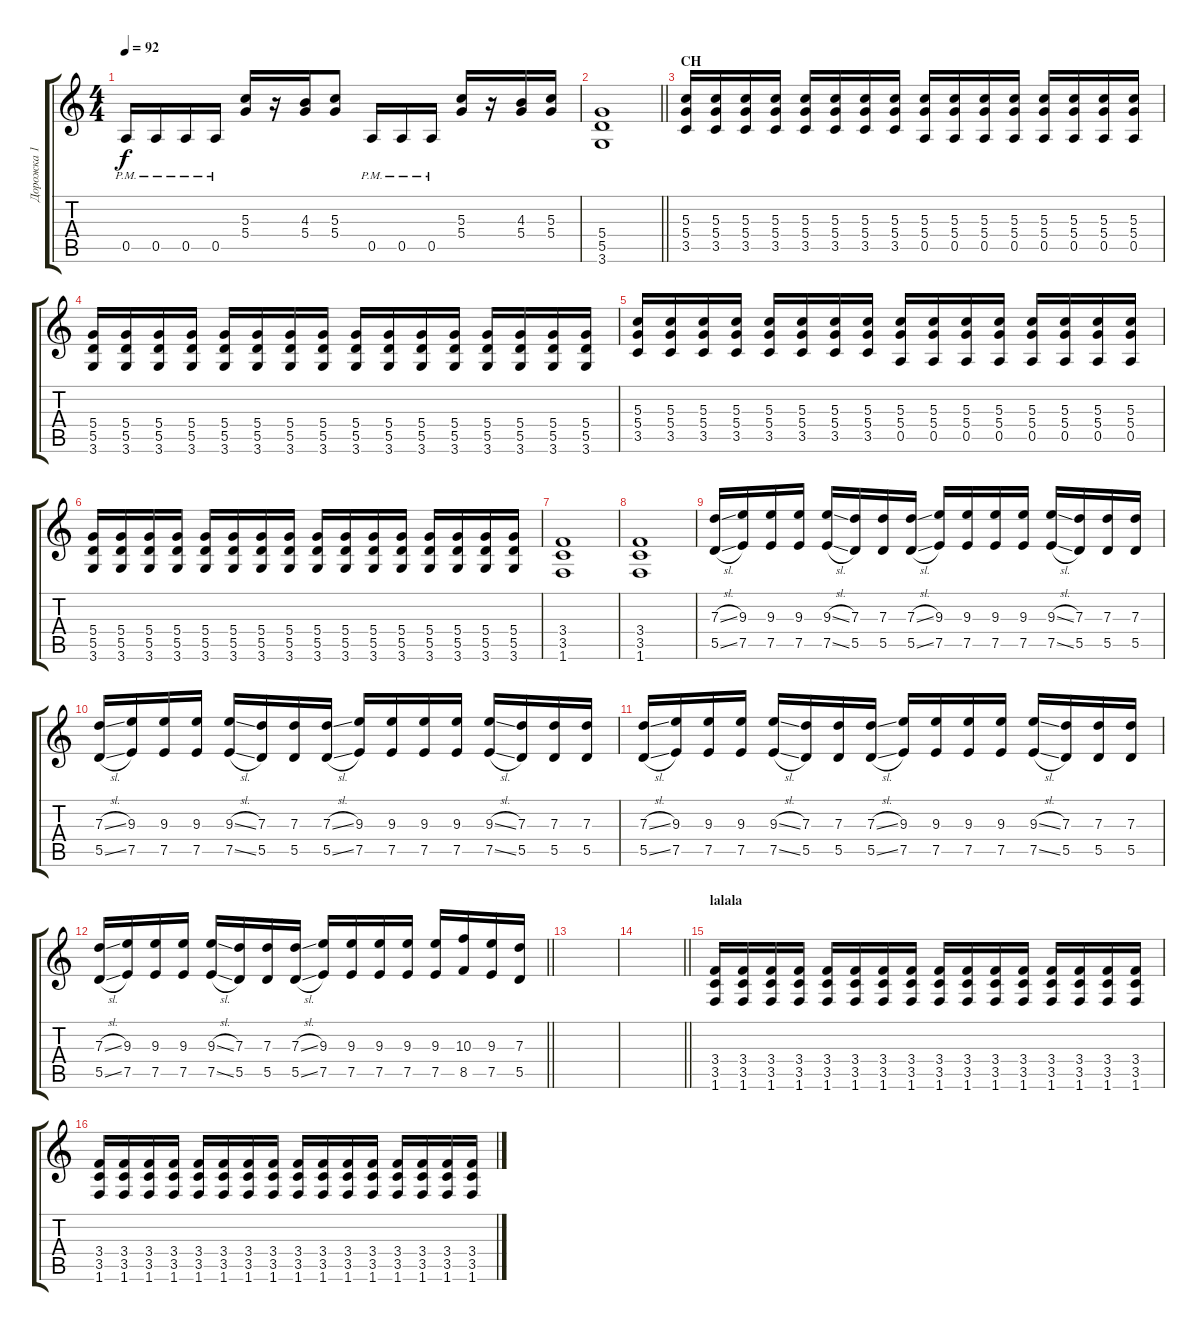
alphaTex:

\track ("Дорожка 1" "Дорожка 1") {instrument overdrivenguitar}
\staff {score tabs}
\tuning (E4 B3 G3 D3 A2 E2) {hide}
\ts (4 4)
\tempo 92
\clef g2
\ks c
0.5{pm}.16{dy f instrument overdrivenguitar} 0.5{pm}.16 0.5{pm}.16 0.5{pm}.16 (5.3 5.4).16 r.16 (4.3 5.4).16 (5.3 5.4).8 0.5{pm}.16 0.5{pm}.16 0.5{pm}.16 (5.3 5.4).16 r.16 (4.3 5.4).16 (5.3 5.4).16 |
\barLineRight lightlight
(5.4 5.5 3.6).1 |
\section ("" "CH")
(5.3 5.4 3.5).16 (5.3 5.4 3.5).16 (5.3 5.4 3.5).16 (5.3 5.4 3.5).16 (5.3 5.4 3.5).16 (5.3 5.4 3.5).16 (5.3 5.4 3.5).16 (5.3 5.4 3.5).16 (5.3 5.4 0.5).16 (5.3 5.4 0.5).16 (5.3 5.4 0.5).16 (5.3 5.4 0.5).16 (5.3 5.4 0.5).16 (5.3 5.4 0.5).16 (5.3 5.4 0.5).16 (5.3 5.4 0.5).16 |
(5.4 5.5 3.6).16 (5.4 5.5 3.6).16 (5.4 5.5 3.6).16 (5.4 5.5 3.6).16 (5.4 5.5 3.6).16 (5.4 5.5 3.6).16 (5.4 5.5 3.6).16 (5.4 5.5 3.6).16 (5.4 5.5 3.6).16 (5.4 5.5 3.6).16 (5.4 5.5 3.6).16 (5.4 5.5 3.6).16 (5.4 5.5 3.6).16 (5.4 5.5 3.6).16 (5.4 5.5 3.6).16 (5.4 5.5 3.6).16 |
(5.3 5.4 3.5).16 (5.3 5.4 3.5).16 (5.3 5.4 3.5).16 (5.3 5.4 3.5).16 (5.3 5.4 3.5).16 (5.3 5.4 3.5).16 (5.3 5.4 3.5).16 (5.3 5.4 3.5).16 (5.3 5.4 0.5).16 (5.3 5.4 0.5).16 (5.3 5.4 0.5).16 (5.3 5.4 0.5).16 (5.3 5.4 0.5).16 (5.3 5.4 0.5).16 (5.3 5.4 0.5).16 (5.3 5.4 0.5).16 |
(5.4 5.5 3.6).16 (5.4 5.5 3.6).16 (5.4 5.5 3.6).16 (5.4 5.5 3.6).16 (5.4 5.5 3.6).16 (5.4 5.5 3.6).16 (5.4 5.5 3.6).16 (5.4 5.5 3.6).16 (5.4 5.5 3.6).16 (5.4 5.5 3.6).16 (5.4 5.5 3.6).16 (5.4 5.5 3.6).16 (5.4 5.5 3.6).16 (5.4 5.5 3.6).16 (5.4 5.5 3.6).16 (5.4 5.5 3.6).16 |
(3.4 3.5 1.6).1 |
(3.4 3.5 1.6).1 |
(7.3{sl} 5.5{sl}).16 (9.3 7.5).16 (9.3 7.5).16 (9.3 7.5).16 (9.3{sl} 7.5{sl}).16 (7.3 5.5).16 (7.3 5.5).16 (7.3{sl} 5.5{sl}).16 (9.3 7.5).16 (9.3 7.5).16 (9.3 7.5).16 (9.3 7.5).16 (9.3{sl} 7.5{sl}).16 (7.3 5.5).16 (7.3 5.5).16 (7.3 5.5).16 |
(7.3{sl} 5.5{sl}).16 (9.3 7.5).16 (9.3 7.5).16 (9.3 7.5).16 (9.3{sl} 7.5{sl}).16 (7.3 5.5).16 (7.3 5.5).16 (7.3{sl} 5.5{sl}).16 (9.3 7.5).16 (9.3 7.5).16 (9.3 7.5).16 (9.3 7.5).16 (9.3{sl} 7.5{sl}).16 (7.3 5.5).16 (7.3 5.5).16 (7.3 5.5).16 |
(7.3{sl} 5.5{sl}).16 (9.3 7.5).16 (9.3 7.5).16 (9.3 7.5).16 (9.3{sl} 7.5{sl}).16 (7.3 5.5).16 (7.3 5.5).16 (7.3{sl} 5.5{sl}).16 (9.3 7.5).16 (9.3 7.5).16 (9.3 7.5).16 (9.3 7.5).16 (9.3{sl} 7.5{sl}).16 (7.3 5.5).16 (7.3 5.5).16 (7.3 5.5).16 |
\barLineRight lightlight
(7.3{sl} 5.5{sl}).16 (9.3 7.5).16 (9.3 7.5).16 (9.3 7.5).16 (9.3{sl} 7.5{sl}).16 (7.3 5.5).16 (7.3 5.5).16 (7.3{sl} 5.5{sl}).16 (9.3 7.5).16 (9.3 7.5).16 (9.3 7.5).16 (9.3 7.5).16 (9.3 7.5).16 (10.3 8.5).16 (9.3 7.5).16 (7.3 5.5).16 |
|
\barLineRight lightlight
|
\section ("" "lalala")
(3.4 3.5 1.6).16 (3.4 3.5 1.6).16 (3.4 3.5 1.6).16 (3.4 3.5 1.6).16 (3.4 3.5 1.6).16 (3.4 3.5 1.6).16 (3.4 3.5 1.6).16 (3.4 3.5 1.6).16 (3.4 3.5 1.6).16 (3.4 3.5 1.6).16 (3.4 3.5 1.6).16 (3.4 3.5 1.6).16 (3.4 3.5 1.6).16 (3.4 3.5 1.6).16 (3.4 3.5 1.6).16 (3.4 3.5 1.6).16 |
(3.4 3.5 1.6).16 (3.4 3.5 1.6).16 (3.4 3.5 1.6).16 (3.4 3.5 1.6).16 (3.4 3.5 1.6).16 (3.4 3.5 1.6).16 (3.4 3.5 1.6).16 (3.4 3.5 1.6).16 (3.4 3.5 1.6).16 (3.4 3.5 1.6).16 (3.4 3.5 1.6).16 (3.4 3.5 1.6).16 (3.4 3.5 1.6).16 (3.4 3.5 1.6).16 (3.4 3.5 1.6).16 (3.4 3.5 1.6).16
